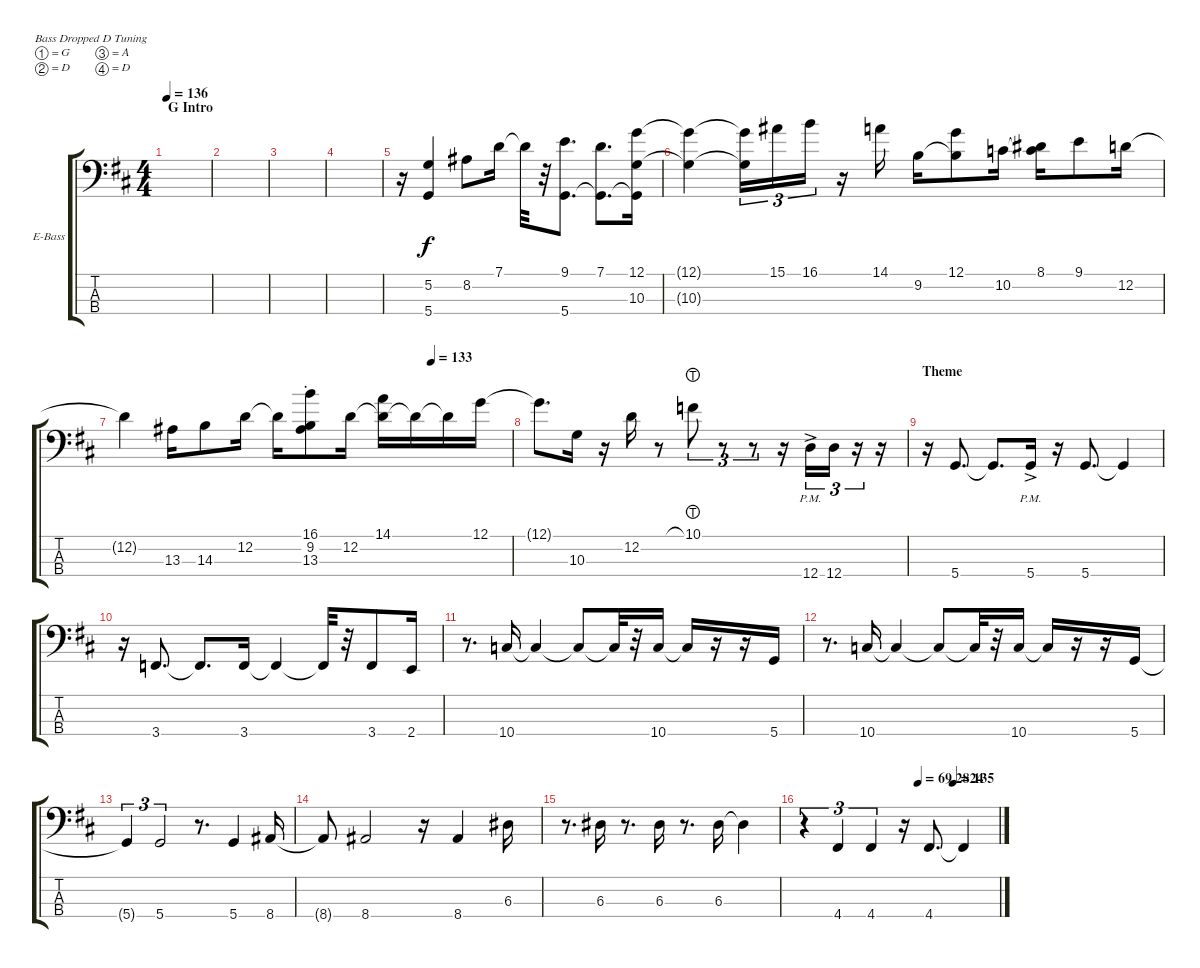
\bracketExtendMode groupsimilarinstruments
\firstSystemTrackNameOrientation horizontal
\otherSystemsTrackNameOrientation horizontal
\track ("Bass" "E-Bass") {instrument electricbassfinger}
\staff {score tabs}
\tuning (G2 D2 A1 D1)
\ts (4 4)
\section ("" "G Intro")
\tempo 136
\clef f4
\ks d
|
|
|
|
r.16 (5.4 5.2).4 8.2.8 7.1.16 7.1{t}.32 r.32 (9.1 5.4).8{d} (7.1 5.4{t}).8{d} (12.1 10.3 5.4{t}).16 |
(10.3{t} 12.1{t}).4 (10.3{t} 12.1{t}).16{tu (3 2)} 15.1.16{tu (3 2)} 16.1.16{tu (3 2)} r.16 14.1.16 9.2.16 (9.2{t} 12.1).8 10.2.16 (10.2{t} 8.1).16 9.1.8 12.2.16 |
\tempo (133 0.79375)
12.2{t}.4 13.3.16 14.3.8 12.2.16 12.2{t}.16 (9.2 16.1 13.3{st}).8 12.2.16 (12.2{t} 14.1).16 12.2{t}.16 12.2{t}.16 12.1.16 |
12.1{t}.8{d} 10.3.16 r.16 12.2.16 r.8 10.1{lht}.8{tu (3 2)} r.8{tu (3 2)} r.8{tu (3 2)} r.16 12.4{ac pm}.16{tu (3 2)} 12.4.16{tu (3 2)} r.16{tu (3 2)} r.16 |
\section ("" "Theme")
r.16 5.4.8{d} 5.4{t}.8{d} 5.4{ac pm}.16 r.16 5.4.8{d} 5.4{t}.4 |
r.16 3.4.8{d} 3.4{t}.8{d} 3.4.16 3.4{t}.4 3.4{t}.32 r.32 3.4.8 2.4.16 |
r.8{d} 10.4.16 10.4{t}.4 10.4{t}.8 10.4{t}.32 r.32 10.4.16 10.4{t}.16 r.16 r.16 5.4.16 |
r.8{d} 10.4.16 10.4{t}.4 10.4{t}.8 10.4{t}.32 r.32 10.4.16 10.4{t}.16 r.16 r.16 5.4.16 |
5.4{t}.4{tu (3 2)} 5.4.2{tu (3 2)} r.8{d} 5.4.4 8.4.16 |
8.4{t}.8 8.4.2 r.16 8.4.4 6.3.16 |
r.8{d} 6.3.16 r.8{d} 6.3.16 r.8{d} 6.3.16 6.3{t}.4 |
\tempo (69.2824 0.5875)
\tempo (135 0.76875)
r.4{tu (3 2)} 4.4.4{tu (3 2)} 4.4.4{tu (3 2)} r.16 4.4.8{d} 4.4{t}.4
